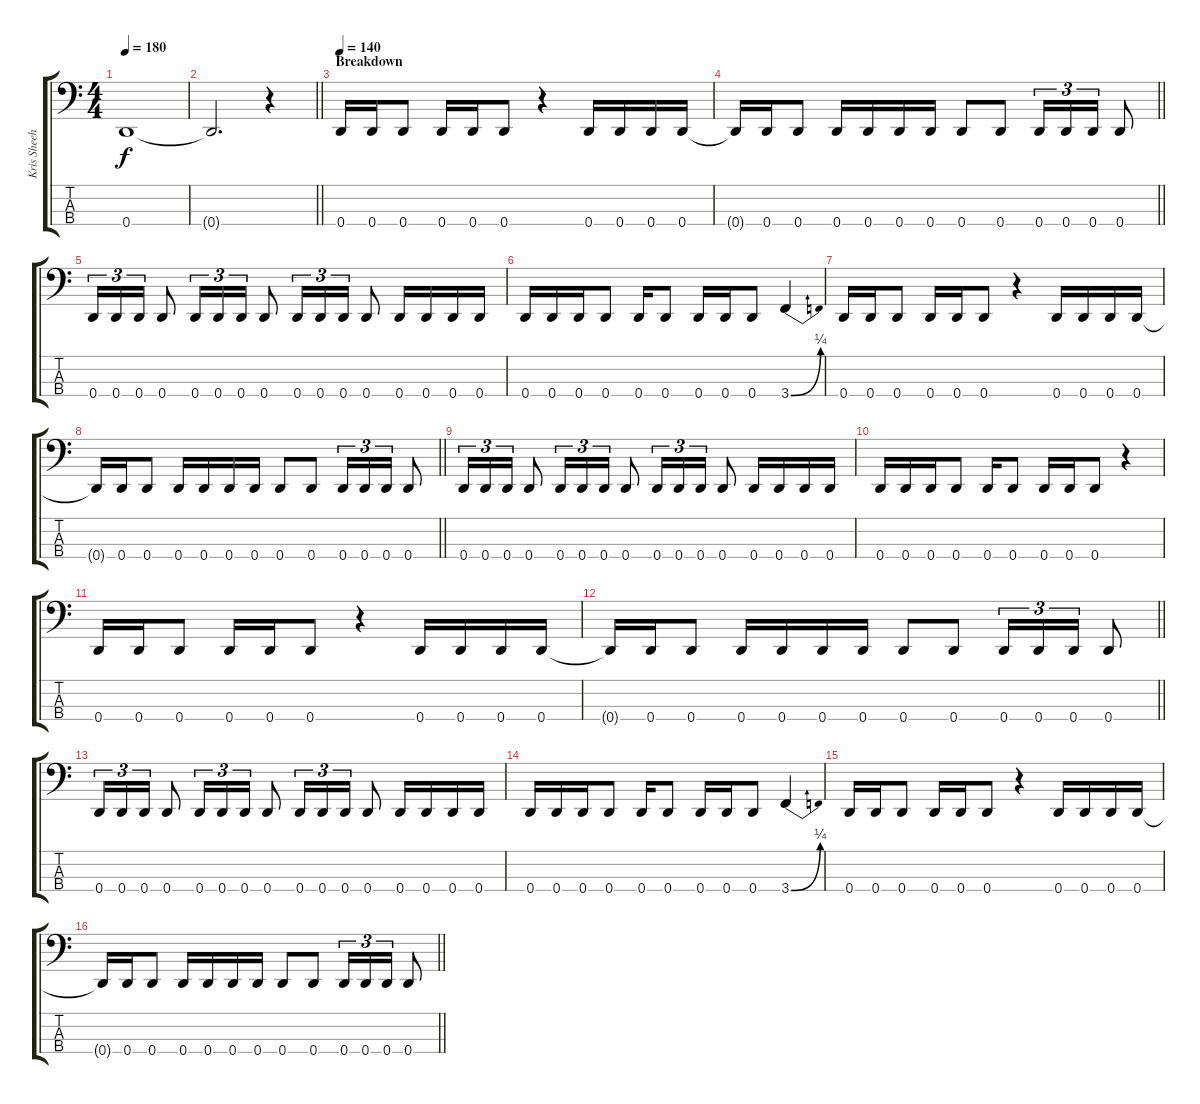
\track ("Kris Sheehan" "Kris Sheeh") {instrument electricbassfinger}
\staff {score tabs}
\tuning (G2 D2 A1 D1) {hide}
\ts (4 4)
\tempo 180
\clef f4
\ks c
0.4.1{dy f} |
\barLineRight lightlight
0.4{t}.2{d} r.4 |
\section ("" "Breakdown")
\tempo 140
0.4.16 0.4.16 0.4.8 0.4.16 0.4.16 0.4.8 r.4 0.4.16 0.4.16 0.4.16 0.4.16 |
\barLineRight lightlight
0.4{t}.16 0.4.16 0.4.8 0.4.16 0.4.16 0.4.16 0.4.16 0.4.8 0.4.8 0.4.16{tu (3 2)} 0.4.16{tu (3 2)} 0.4.16{tu (3 2)} 0.4.8 |
0.4.16{tu (3 2)} 0.4.16{tu (3 2)} 0.4.16{tu (3 2)} 0.4.8 0.4.16{tu (3 2)} 0.4.16{tu (3 2)} 0.4.16{tu (3 2)} 0.4.8 0.4.16{tu (3 2)} 0.4.16{tu (3 2)} 0.4.16{tu (3 2)} 0.4.8 0.4.16 0.4.16 0.4.16 0.4.16 |
0.4.16 0.4.16 0.4.16 0.4.8 0.4.16 0.4.8 0.4.16 0.4.16 0.4.8 3.4{be (bend 0 0 60 1)}.4 |
0.4.16 0.4.16 0.4.8 0.4.16 0.4.16 0.4.8 r.4 0.4.16 0.4.16 0.4.16 0.4.16 |
\barLineRight lightlight
0.4{t}.16 0.4.16 0.4.8 0.4.16 0.4.16 0.4.16 0.4.16 0.4.8 0.4.8 0.4.16{tu (3 2)} 0.4.16{tu (3 2)} 0.4.16{tu (3 2)} 0.4.8 |
0.4.16{tu (3 2)} 0.4.16{tu (3 2)} 0.4.16{tu (3 2)} 0.4.8 0.4.16{tu (3 2)} 0.4.16{tu (3 2)} 0.4.16{tu (3 2)} 0.4.8 0.4.16{tu (3 2)} 0.4.16{tu (3 2)} 0.4.16{tu (3 2)} 0.4.8 0.4.16 0.4.16 0.4.16 0.4.16 |
0.4.16 0.4.16 0.4.16 0.4.8 0.4.16 0.4.8 0.4.16 0.4.16 0.4.8 r.4 |
0.4.16 0.4.16 0.4.8 0.4.16 0.4.16 0.4.8 r.4 0.4.16 0.4.16 0.4.16 0.4.16 |
\barLineRight lightlight
0.4{t}.16 0.4.16 0.4.8 0.4.16 0.4.16 0.4.16 0.4.16 0.4.8 0.4.8 0.4.16{tu (3 2)} 0.4.16{tu (3 2)} 0.4.16{tu (3 2)} 0.4.8 |
0.4.16{tu (3 2)} 0.4.16{tu (3 2)} 0.4.16{tu (3 2)} 0.4.8 0.4.16{tu (3 2)} 0.4.16{tu (3 2)} 0.4.16{tu (3 2)} 0.4.8 0.4.16{tu (3 2)} 0.4.16{tu (3 2)} 0.4.16{tu (3 2)} 0.4.8 0.4.16 0.4.16 0.4.16 0.4.16 |
0.4.16 0.4.16 0.4.16 0.4.8 0.4.16 0.4.8 0.4.16 0.4.16 0.4.8 3.4{be (bend 0 0 60 1)}.4 |
0.4.16 0.4.16 0.4.8 0.4.16 0.4.16 0.4.8 r.4 0.4.16 0.4.16 0.4.16 0.4.16 |
\barLineRight lightlight
0.4{t}.16 0.4.16 0.4.8 0.4.16 0.4.16 0.4.16 0.4.16 0.4.8 0.4.8 0.4.16{tu (3 2)} 0.4.16{tu (3 2)} 0.4.16{tu (3 2)} 0.4.8
